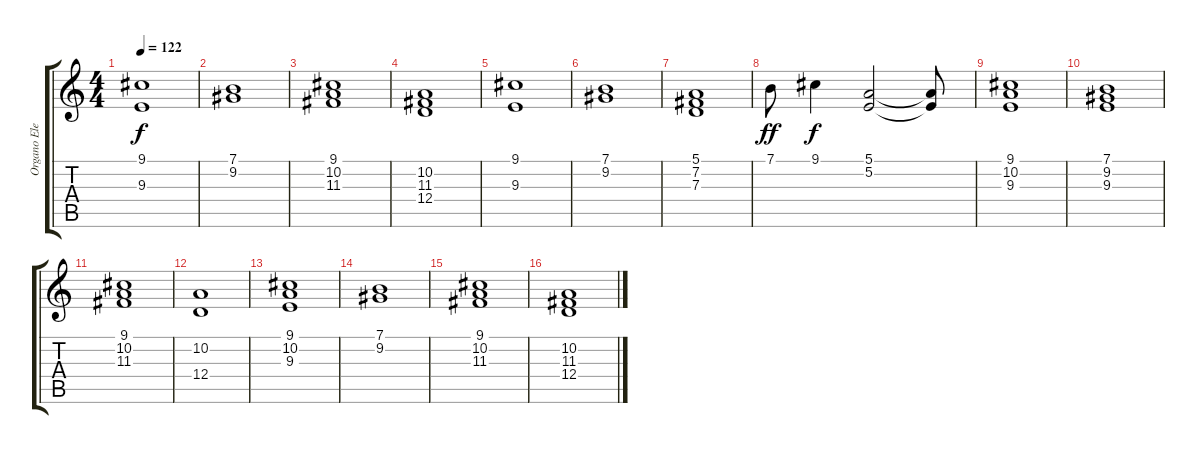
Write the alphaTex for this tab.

\track ("Organo Electrico" "Organo Ele") {instrument rockorgan}
\staff {score tabs}
\tuning (E4 B3 G3 D3 A2 E2) {hide}
\ts (4 4)
\tempo 122
\clef g2
\ks c
(9.1 9.3).1{dy f} |
(7.1 9.2).1 |
(9.1 10.2 11.3).1 |
(10.2 11.3 12.4).1 |
(9.1 9.3).1 |
(7.1 9.2).1 |
(5.1 7.2 7.3).1 |
7.1.8{dy ff} 9.1.4{dy f} (5.1 5.2).2 (5.1{t} 5.2{t}).8 |
(9.1 10.2 9.3).1 |
(7.1 9.2 9.3).1 |
(9.1 10.2 11.3).1 |
(10.2 12.4).1 |
(9.1 10.2 9.3).1 |
(7.1 9.2).1 |
(9.1 10.2 11.3).1 |
(10.2 11.3 12.4).1
